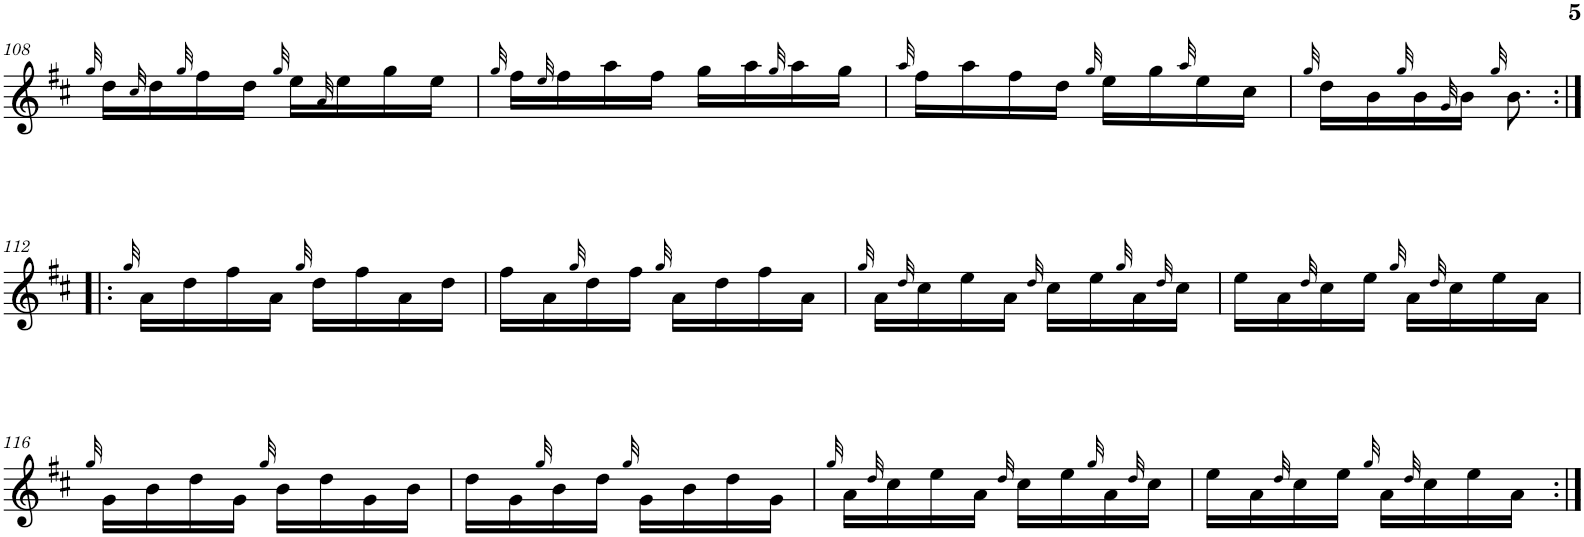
**kern
*part1
*staff1
*I"Bagpipe
*I'Bag
!!LO:PB:g=z
*clefG2
*k[f#c#]
*M2/4
=108
32qgg/
16dd\LL
32qcc#/
16dd\
32qgg/
16ff#\
16dd\JJ
32qgg/
16ee\LL
32qa/
16ee\
16gg\
16ee\JJ
=109
32qgg/
16ff#\LL
32qee/
16ff#\
16aa\
16ff#\JJ
16gg\LL
16aa\
32qgg/
16aa\
16gg\JJ
=110
32qaa/
16ff#\LL
16aa\
16ff#\
16dd\JJ
32qgg/
16ee\LL
16gg\
32qaa/
16ee\
16cc#\JJ
=111
32qgg/
16dd\LL
16b\
32qgg/
16b\
32qg/
16b\JJ
32qgg/
8.b\
!!LO:LB:g=z
=112:|!|:
32qgg/
16a\LL
16dd\
16ff#\
16a\JJ
32qgg/
16dd\LL
16ff#\
16a\
16dd\JJ
=113
16ff#\LL
16a\
32qgg/
16dd\
16ff#\JJ
32qgg/
16a\LL
16dd\
16ff#\
16a\JJ
=114
32qgg/
16a\LL
32qdd/
16cc#\
16ee\
16a\JJ
32qdd/
16cc#\LL
16ee\
32qgg/
16a\
32qdd/
16cc#\JJ
=115
16ee\LL
16a\
32qdd/
16cc#\
16ee\JJ
32qgg/
16a\LL
32qdd/
16cc#\
16ee\
16a\JJ
!!LO:LB:g=z
=116
32qgg/
16g\LL
16b\
16dd\
16g\JJ
32qgg/
16b\LL
16dd\
16g\
16b\JJ
=117
16dd\LL
16g\
32qgg/
16b\
16dd\JJ
32qgg/
16g\LL
16b\
16dd\
16g\JJ
=118
32qgg/
16a\LL
32qdd/
16cc#\
16ee\
16a\JJ
32qdd/
16cc#\LL
16ee\
32qgg/
16a\
32qdd/
16cc#\JJ
=119
16ee\LL
16a\
32qdd/
16cc#\
16ee\JJ
32qgg/
16a\LL
32qdd/
16cc#\
16ee\
16a\JJ
=:|!
*-
